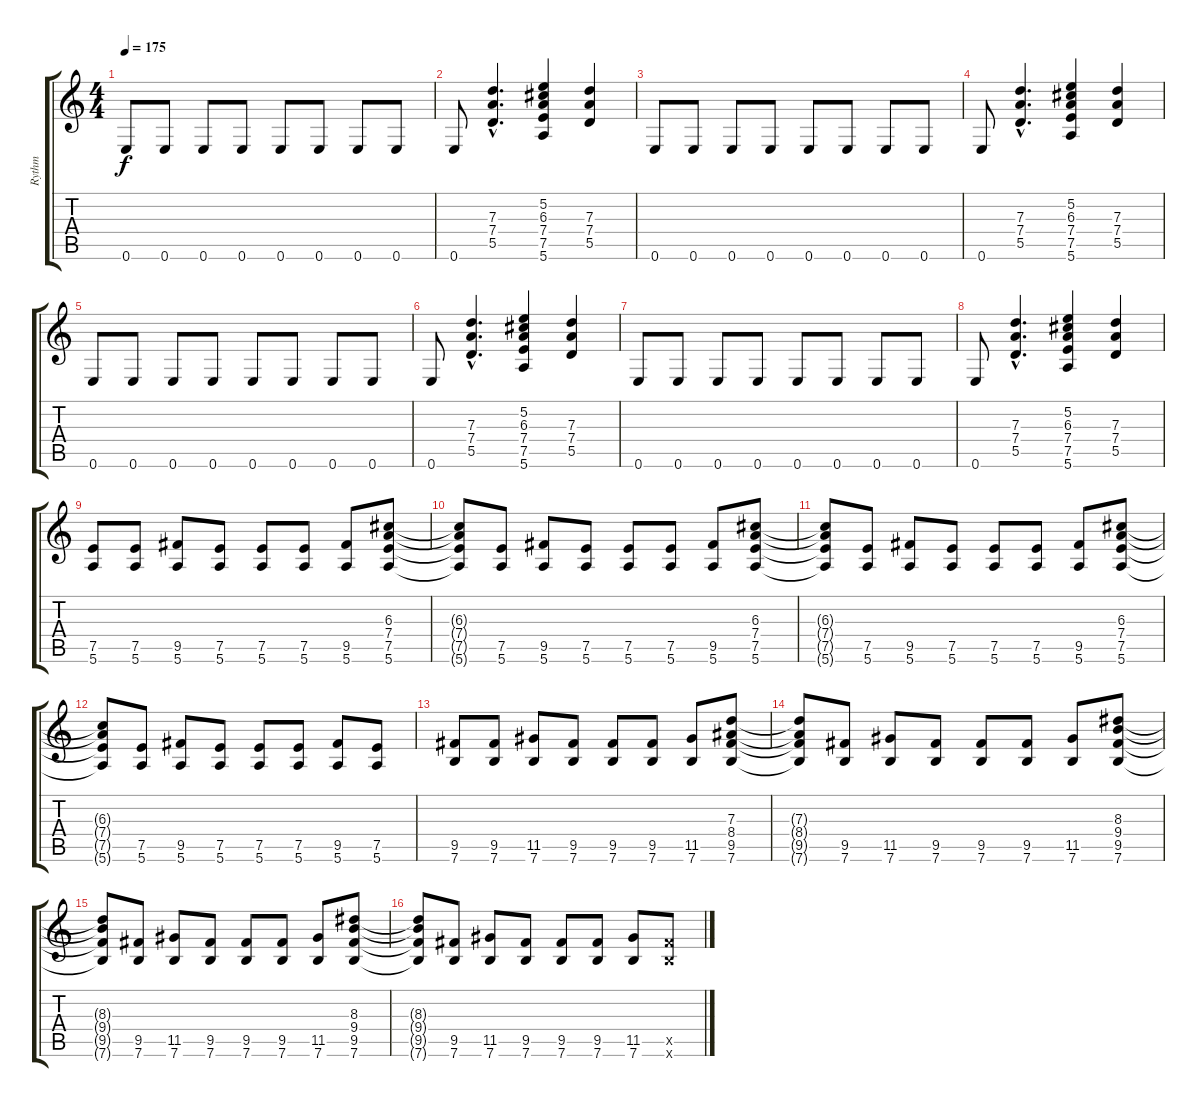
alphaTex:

\track ("Rythm " "Rythm ") {instrument distortionguitar}
\staff {score tabs}
\tuning (E4 B3 G3 D3 A2 E2) {hide}
\ts (4 4)
\tempo 175
\clef g2
\ks c
0.6.8{dy f} 0.6.8 0.6.8 0.6.8 0.6.8 0.6.8 0.6.8 0.6.8 |
0.6.8 (7.3{hac} 7.4{hac} 5.5{hac}).4{d} (5.2 6.3 7.4 7.5 5.6).4 (7.3 7.4 5.5).4 |
0.6.8 0.6.8 0.6.8 0.6.8 0.6.8 0.6.8 0.6.8 0.6.8 |
0.6.8 (7.3{hac} 7.4{hac} 5.5{hac}).4{d} (5.2 6.3 7.4 7.5 5.6).4 (7.3 7.4 5.5).4 |
0.6.8 0.6.8 0.6.8 0.6.8 0.6.8 0.6.8 0.6.8 0.6.8 |
0.6.8 (7.3{hac} 7.4{hac} 5.5{hac}).4{d} (5.2 6.3 7.4 7.5 5.6).4 (7.3 7.4 5.5).4 |
0.6.8 0.6.8 0.6.8 0.6.8 0.6.8 0.6.8 0.6.8 0.6.8 |
0.6.8 (7.3{hac} 7.4{hac} 5.5{hac}).4{d} (5.2 6.3 7.4 7.5 5.6).4 (7.3 7.4 5.5).4 |
(7.5 5.6).8 (7.5 5.6).8 (9.5 5.6).8 (7.5 5.6).8 (7.5 5.6).8 (7.5 5.6).8 (9.5 5.6).8 (6.3 7.4 7.5 5.6).8 |
(6.3{t} 7.4{t} 7.5{t} 5.6{t}).8 (7.5 5.6).8 (9.5 5.6).8 (7.5 5.6).8 (7.5 5.6).8 (7.5 5.6).8 (9.5 5.6).8 (6.3 7.4 7.5 5.6).8 |
(6.3{t} 7.4{t} 7.5{t} 5.6{t}).8 (7.5 5.6).8 (9.5 5.6).8 (7.5 5.6).8 (7.5 5.6).8 (7.5 5.6).8 (9.5 5.6).8 (6.3 7.4 7.5 5.6).8 |
(6.3{t} 7.4{t} 7.5{t} 5.6{t}).8 (7.5 5.6).8 (9.5 5.6).8 (7.5 5.6).8 (7.5 5.6).8 (7.5 5.6).8 (9.5 5.6).8 (7.5 5.6).8 |
(9.5 7.6).8 (9.5 7.6).8 (11.5 7.6).8 (9.5 7.6).8 (9.5 7.6).8 (9.5 7.6).8 (11.5 7.6).8 (7.3 8.4 9.5 7.6).8 |
(7.3{t} 8.4{t} 9.5{t} 7.6{t}).8 (9.5 7.6).8 (11.5 7.6).8 (9.5 7.6).8 (9.5 7.6).8 (9.5 7.6).8 (11.5 7.6).8 (8.3 9.4 9.5 7.6).8 |
(8.3{t} 9.4{t} 9.5{t} 7.6{t}).8 (9.5 7.6).8 (11.5 7.6).8 (9.5 7.6).8 (9.5 7.6).8 (9.5 7.6).8 (11.5 7.6).8 (8.3 9.4 9.5 7.6).8 |
(8.3{t} 9.4{t} 9.5{t} 7.6{t}).8 (9.5 7.6).8 (11.5 7.6).8 (9.5 7.6).8 (9.5 7.6).8 (9.5 7.6).8 (11.5 7.6).8 (9.5{x} 7.6{x}).8
